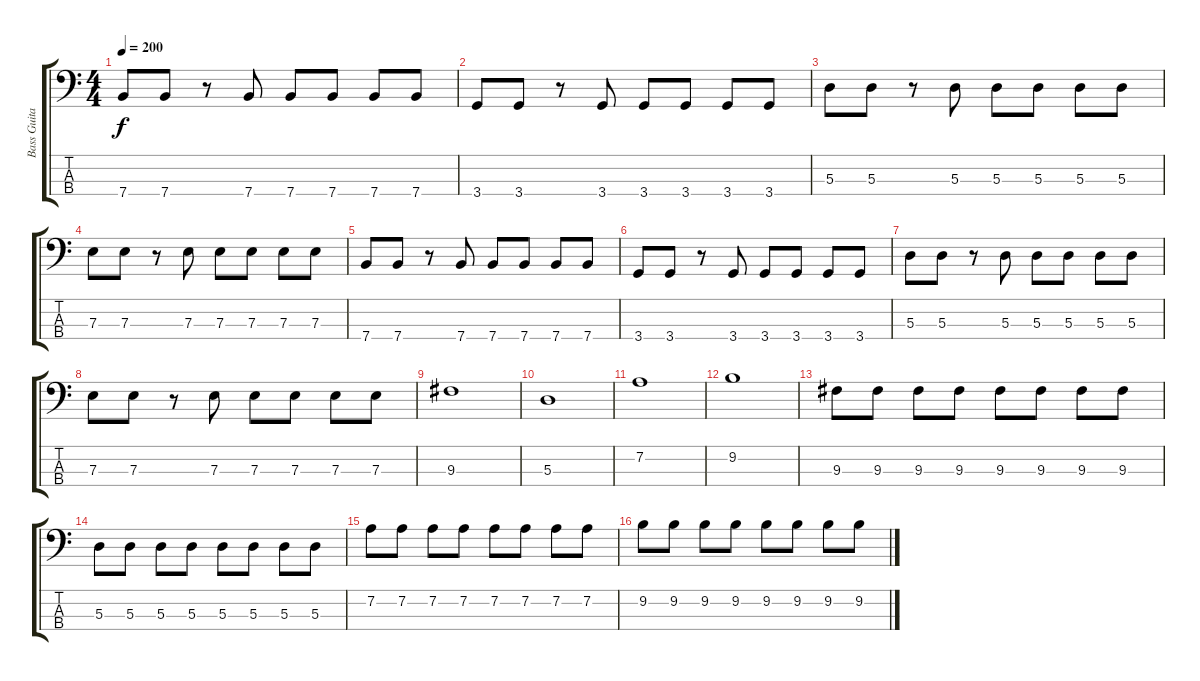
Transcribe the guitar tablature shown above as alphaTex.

\track ("Bass Guitar" "Bass Guita") {instrument electricbassfinger}
\staff {score tabs}
\tuning (G2 D2 A1 E1) {hide}
\ts (4 4)
\tempo 200
\clef f4
\ks c
7.4.8{dy f} 7.4.8 r.8 7.4.8 7.4.8 7.4.8 7.4.8 7.4.8 |
3.4.8 3.4.8 r.8 3.4.8 3.4.8 3.4.8 3.4.8 3.4.8 |
5.3.8 5.3.8 r.8 5.3.8 5.3.8 5.3.8 5.3.8 5.3.8 |
7.3.8 7.3.8 r.8 7.3.8 7.3.8 7.3.8 7.3.8 7.3.8 |
7.4.8 7.4.8 r.8 7.4.8 7.4.8 7.4.8 7.4.8 7.4.8 |
3.4.8 3.4.8 r.8 3.4.8 3.4.8 3.4.8 3.4.8 3.4.8 |
5.3.8 5.3.8 r.8 5.3.8 5.3.8 5.3.8 5.3.8 5.3.8 |
7.3.8 7.3.8 r.8 7.3.8 7.3.8 7.3.8 7.3.8 7.3.8 |
9.3.1 |
5.3.1 |
7.2.1 |
9.2.1 |
9.3.8 9.3.8 9.3.8 9.3.8 9.3.8 9.3.8 9.3.8 9.3.8 |
5.3.8 5.3.8 5.3.8 5.3.8 5.3.8 5.3.8 5.3.8 5.3.8 |
7.2.8 7.2.8 7.2.8 7.2.8 7.2.8 7.2.8 7.2.8 7.2.8 |
9.2.8 9.2.8 9.2.8 9.2.8 9.2.8 9.2.8 9.2.8 9.2.8
